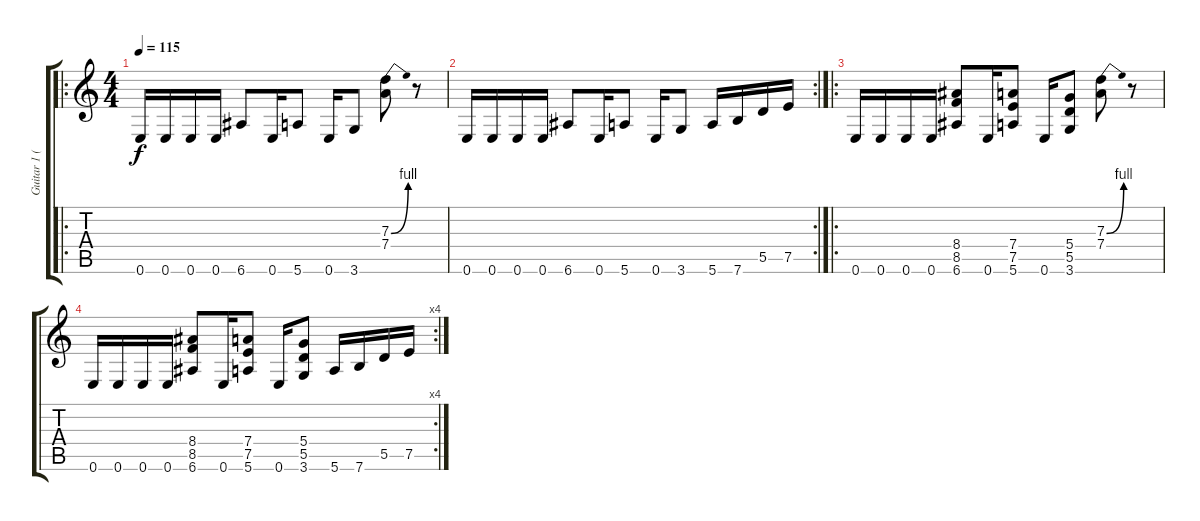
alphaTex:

\track ("Guitar 1 (Шаталин)" "Guitar 1 (") {instrument distortionguitar}
\staff {score tabs}
\tuning (E4 B3 G3 D3 A2 E2) {hide}
\ro
\ts (4 4)
\tempo 115
\clef g2
\ks c
0.6.16{dy f instrument distortionguitar} 0.6.16 0.6.16 0.6.16 6.6.8 0.6.16 5.6.8 0.6.16 3.6.8 (7.3{be (bend 0 0 60 4)} 7.4).8 r.8 |
\rc 2
0.6.16 0.6.16 0.6.16 0.6.16 6.6.8 0.6.16 5.6.8 0.6.16 3.6.8 5.6.16 7.6.16 5.5.16 7.5.16 |
\ro
0.6.16 0.6.16 0.6.16 0.6.16 (8.4 8.5 6.6).8 0.6.16 (7.4 7.5 5.6).8 0.6.16 (5.4 5.5 3.6).8 (7.3{be (bend 0 0 60 4)} 7.4).8 r.8 |
\rc 4
0.6.16 0.6.16 0.6.16 0.6.16 (8.4 8.5 6.6).8 0.6.16 (7.4 7.5 5.6).8 0.6.16 (5.4 5.5 3.6).8 5.6.16 7.6.16 5.5.16 7.5.16
